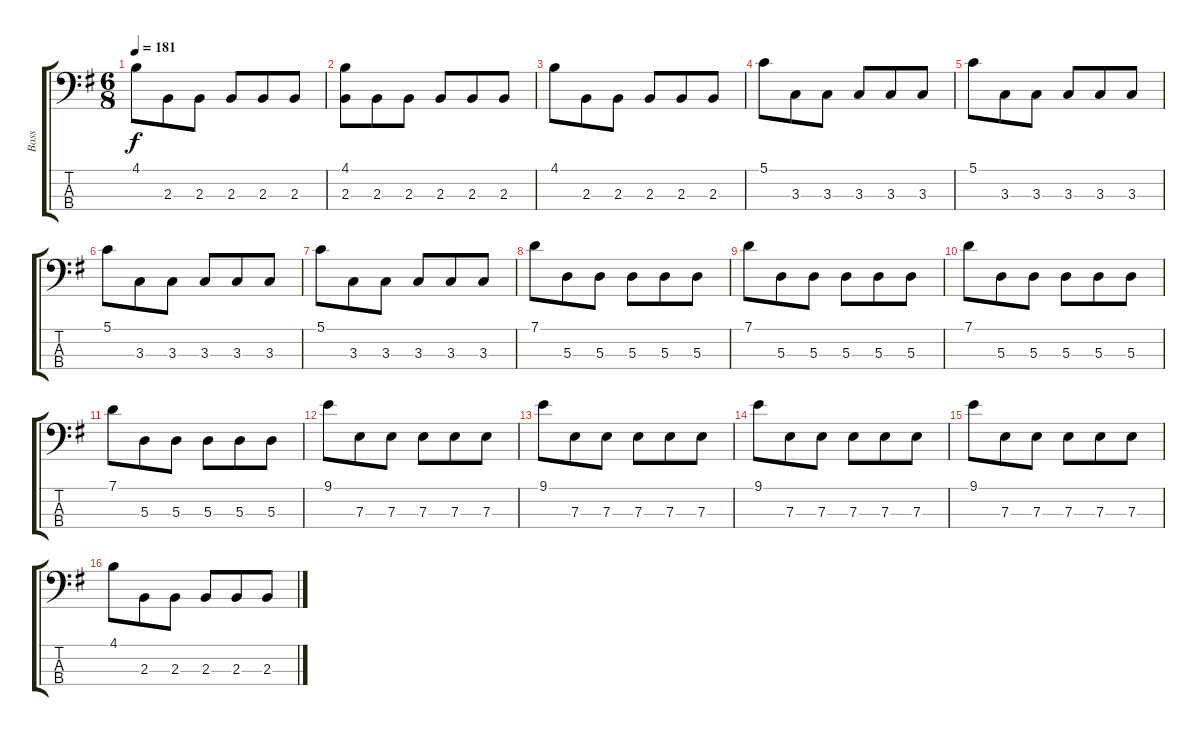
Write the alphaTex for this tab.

\track ("Bass" "Bass") {instrument electricbassfinger}
\staff {score tabs}
\tuning (G2 D2 A1 E1) {hide}
\ts (6 8)
\tempo 181
\clef f4
\ks eminor
4.1.8{dy f} 2.3.8 2.3.8 2.3.8 2.3.8 2.3.8 |
(4.1 2.3).8 2.3.8 2.3.8 2.3.8 2.3.8 2.3.8 |
4.1.8 2.3.8 2.3.8 2.3.8 2.3.8 2.3.8 |
5.1.8{volume 10 instrument electricbassfinger} 3.3.8 3.3.8 3.3.8 3.3.8 3.3.8 |
5.1.8 3.3.8 3.3.8 3.3.8 3.3.8 3.3.8 |
5.1.8 3.3.8 3.3.8 3.3.8 3.3.8 3.3.8 |
5.1.8 3.3.8 3.3.8 3.3.8 3.3.8 3.3.8 |
7.1.8 5.3.8 5.3.8 5.3.8 5.3.8 5.3.8 |
7.1.8 5.3.8 5.3.8 5.3.8 5.3.8 5.3.8 |
7.1.8 5.3.8 5.3.8 5.3.8 5.3.8 5.3.8 |
7.1.8 5.3.8 5.3.8 5.3.8 5.3.8 5.3.8 |
9.1.8 7.3.8 7.3.8 7.3.8 7.3.8 7.3.8 |
9.1.8 7.3.8 7.3.8 7.3.8 7.3.8 7.3.8 |
9.1.8 7.3.8 7.3.8 7.3.8 7.3.8 7.3.8 |
9.1.8 7.3.8 7.3.8 7.3.8 7.3.8 7.3.8 |
4.1.8 2.3.8 2.3.8 2.3.8 2.3.8 2.3{sl}.8
